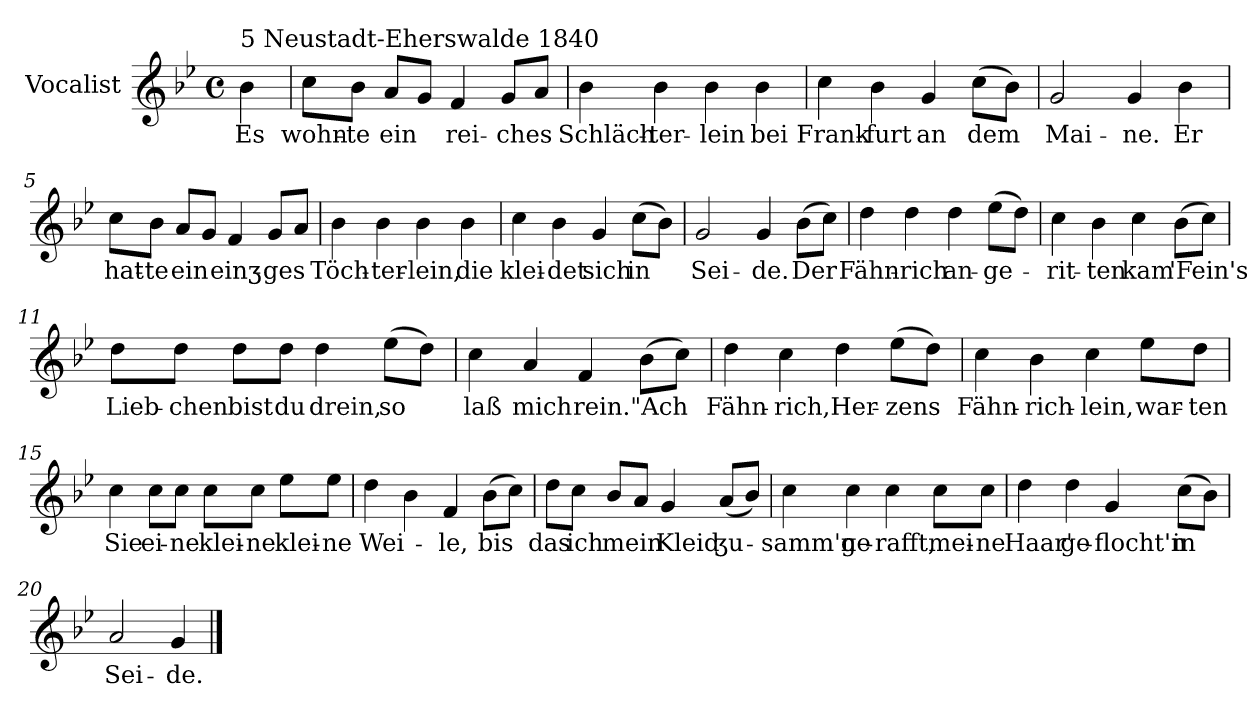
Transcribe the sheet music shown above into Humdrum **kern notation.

**kern	**text
*part1	*part1
*staff1	*staff1
*I"Vocalist	*
*k[b-e-]	*
*g:	*
*M4/4	*
*met(c)	*
=	=
!LO:TX:a:t=5 Neustadt-Eherswalde 1840	!
4b-	Es
=1	=1
8ccL	wohn-
8b-J	-te
8aL	ein
8gJ	.
4f	rei-
8gL	-ches
8aJ	.
=2	=2
4b-	Schläch-
4b-	-ter-
4b-	-lein
4b-	bei
=3	=3
4cc	Frank-
4b-	-furt
4g	an
(8ccL	dem
8b-J)	.
=4	=4
2g	Mai-
4g	-ne.
4b-	Er
=5	=5
8ccL	hat-
8b-J	-te
8aL	ein
8gJ	.
4f	einʒ-
8gL	-ges
8aJ	.
=6	=6
4b-	Töch-
4b-	-ter-
4b-	-lein,
4b-	die
=7	=7
4cc	klei-
4b-	-det
4g	sich
(8ccL	in
8b-J)	.
=8	=8
2g	Sei-
4g	-de.
(8b-L	Der
8ccJ)	.
=9	=9
4dd	Fähn-
4dd	-rich
4dd	an-
(8ee-L	-ge-
8ddJ)	.
=10	=10
4cc	-rit-
4b-	-ten
4cc	kam
(8b-L	'Fein's
8ccJ)	.
=11	=11
8ddL	Lieb-
8ddJ	-chen
8ddL	bist
8ddJ	du
4dd	drein,
(8ee-L	so
8ddJ)	.
=12	=12
4cc	laß
4a	mich
4f	rein.'
(8b-L	'Ach
8ccJ)	.
=13	=13
4dd	Fähn-
4cc	-rich,
4dd	Her-
(8ee-L	-zens
8ddJ)	.
=14	=14
4cc	Fähn-
4b-	-rich-
4cc	-lein,
8ee-L	war-
8ddJ	-ten
=15	=15
4cc	Sie
8ccL	ei-
8ccJ	-ne
8ccL	klei-
8ccJ	-ne
8ee-L	klei-
8ee-J	-ne
=16	=16
4dd	Wei-
4b-	.
4f	-le,
(8b-L	bis
8ccJ)	.
=17	=17
8ddL	das
8ccJ	ich
8b-L	mein
8aJ	.
4g	Kleid
(8aL	ʒu-
8b-J)	.
=18	=18
4cc	samm'n
4cc	ge-
4cc	-rafft,
8ccL	mei-
8ccJ	-ne
=19	=19
4dd	Haar'
4dd	ge-
4g	-flocht'n
(8ccL	in
8b-J)	.
=20	=20
2a	Sei-
4g	-de.
==	==
*-	*-
